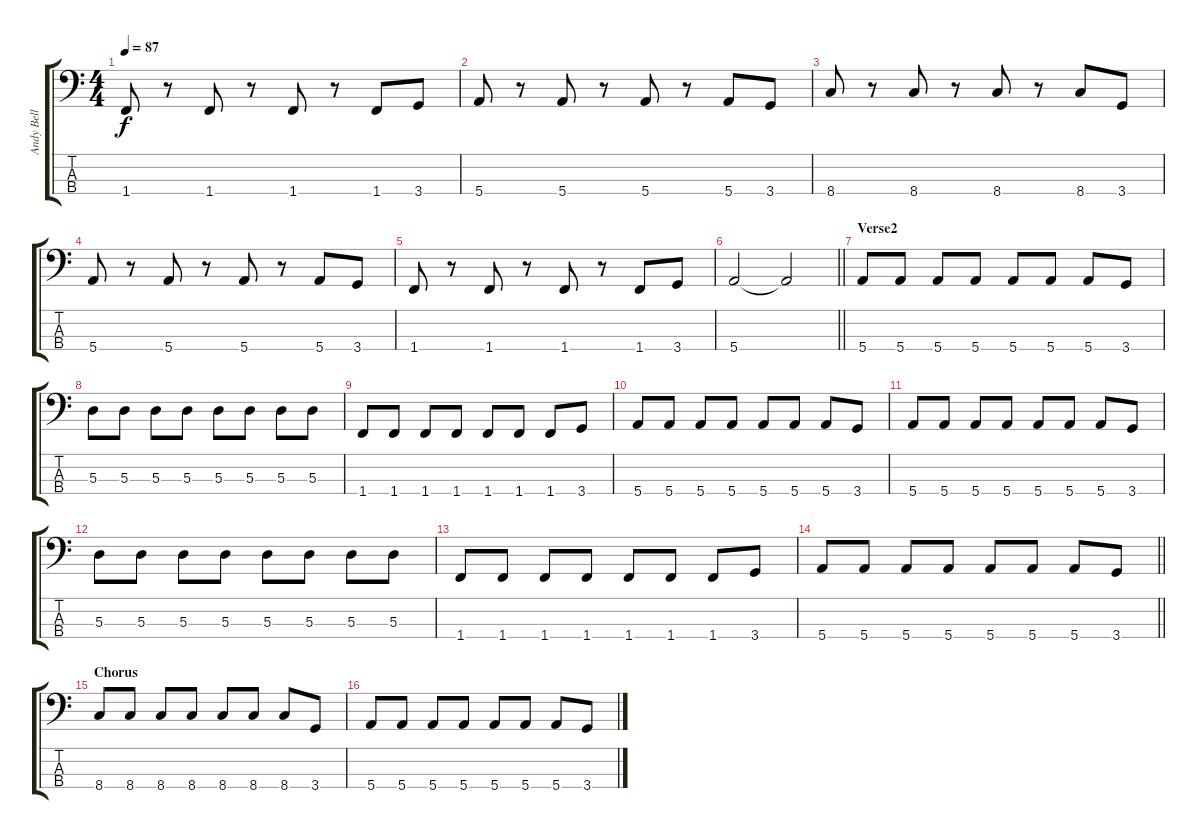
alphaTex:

\track ("Andy Bell" "Andy Bell") {instrument electricbassfinger}
\staff {score tabs}
\tuning (G2 D2 A1 E1) {hide}
\ts (4 4)
\tempo 87
\clef f4
\ks c
1.4.8{dy f} r.8 1.4.8 r.8 1.4.8 r.8 1.4.8 3.4.8 |
5.4.8 r.8 5.4.8 r.8 5.4.8 r.8 5.4.8 3.4.8 |
8.4.8 r.8 8.4.8 r.8 8.4.8 r.8 8.4.8 3.4.8 |
5.4.8 r.8 5.4.8 r.8 5.4.8 r.8 5.4.8 3.4.8 |
1.4.8 r.8 1.4.8 r.8 1.4.8 r.8 1.4.8 3.4.8 |
\barLineRight lightlight
5.4.2 5.4{t}.2 |
\section ("" "Verse2")
5.4.8 5.4.8 5.4.8 5.4.8 5.4.8 5.4.8 5.4.8 3.4.8 |
5.3.8 5.3.8 5.3.8 5.3.8 5.3.8 5.3.8 5.3.8 5.3.8 |
1.4.8 1.4.8 1.4.8 1.4.8 1.4.8 1.4.8 1.4.8 3.4.8 |
5.4.8 5.4.8 5.4.8 5.4.8 5.4.8 5.4.8 5.4.8 3.4.8 |
5.4.8 5.4.8 5.4.8 5.4.8 5.4.8 5.4.8 5.4.8 3.4.8 |
5.3.8 5.3.8 5.3.8 5.3.8 5.3.8 5.3.8 5.3.8 5.3.8 |
1.4.8 1.4.8 1.4.8 1.4.8 1.4.8 1.4.8 1.4.8 3.4.8 |
\barLineRight lightlight
5.4.8 5.4.8 5.4.8 5.4.8 5.4.8 5.4.8 5.4.8 3.4.8 |
\section ("" "Chorus")
8.4.8 8.4.8 8.4.8 8.4.8 8.4.8 8.4.8 8.4.8 3.4.8 |
5.4.8 5.4.8 5.4.8 5.4.8 5.4.8 5.4.8 5.4.8 3.4.8
